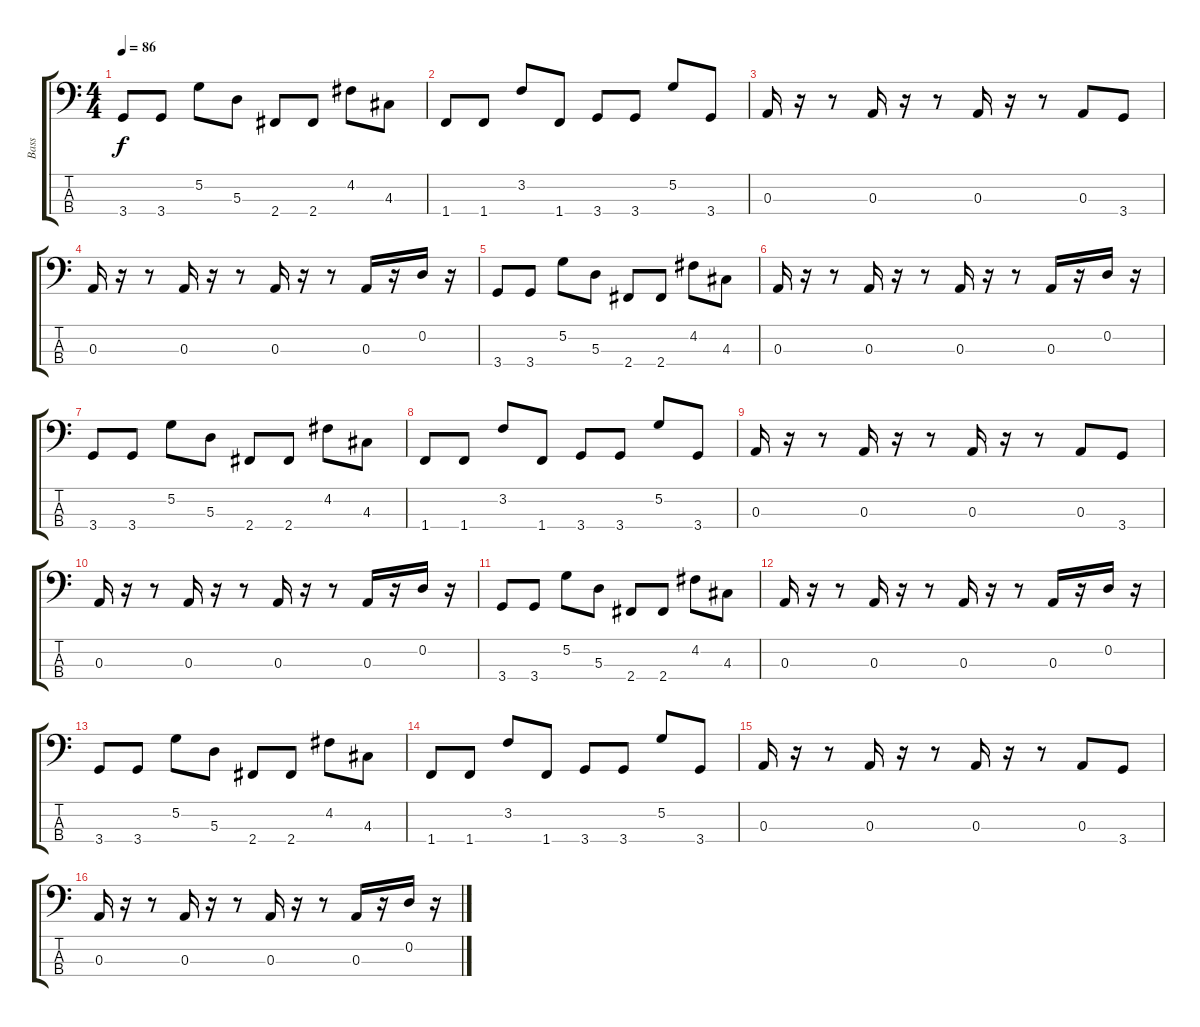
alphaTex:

\track ("Bass" "Bass") {instrument electricbassfinger}
\staff {score tabs}
\tuning (G2 D2 A1 E1) {hide}
\ts (4 4)
\tempo 86
\clef f4
\ks c
3.4.8{dy f} 3.4.8 5.2.8 5.3.8 2.4.8 2.4.8 4.2.8 4.3.8 |
1.4.8 1.4.8 3.2.8 1.4.8 3.4.8 3.4.8 5.2.8 3.4.8 |
0.3.16 r.16 r.8 0.3.16 r.16 r.8 0.3.16 r.16 r.8 0.3.8 3.4.8 |
0.3.16 r.16 r.8 0.3.16 r.16 r.8 0.3.16 r.16 r.8 0.3.16 r.16 0.2.16 r.16 |
3.4.8 3.4.8 5.2.8 5.3.8 2.4.8 2.4.8 4.2.8 4.3.8 |
0.3.16 r.16 r.8 0.3.16 r.16 r.8 0.3.16 r.16 r.8 0.3.16 r.16 0.2.16 r.16 |
3.4.8 3.4.8 5.2.8 5.3.8 2.4.8 2.4.8 4.2.8 4.3.8 |
1.4.8 1.4.8 3.2.8 1.4.8 3.4.8 3.4.8 5.2.8 3.4.8 |
0.3.16 r.16 r.8 0.3.16 r.16 r.8 0.3.16 r.16 r.8 0.3.8 3.4.8 |
0.3.16 r.16 r.8 0.3.16 r.16 r.8 0.3.16 r.16 r.8 0.3.16 r.16 0.2.16 r.16 |
3.4.8 3.4.8 5.2.8 5.3.8 2.4.8 2.4.8 4.2.8 4.3.8 |
0.3.16 r.16 r.8 0.3.16 r.16 r.8 0.3.16 r.16 r.8 0.3.16 r.16 0.2.16 r.16 |
3.4.8 3.4.8 5.2.8 5.3.8 2.4.8 2.4.8 4.2.8 4.3.8 |
1.4.8 1.4.8 3.2.8 1.4.8 3.4.8 3.4.8 5.2.8 3.4.8 |
0.3.16 r.16 r.8 0.3.16 r.16 r.8 0.3.16 r.16 r.8 0.3.8 3.4.8 |
0.3.16 r.16 r.8 0.3.16 r.16 r.8 0.3.16 r.16 r.8 0.3.16 r.16 0.2.16 r.16
